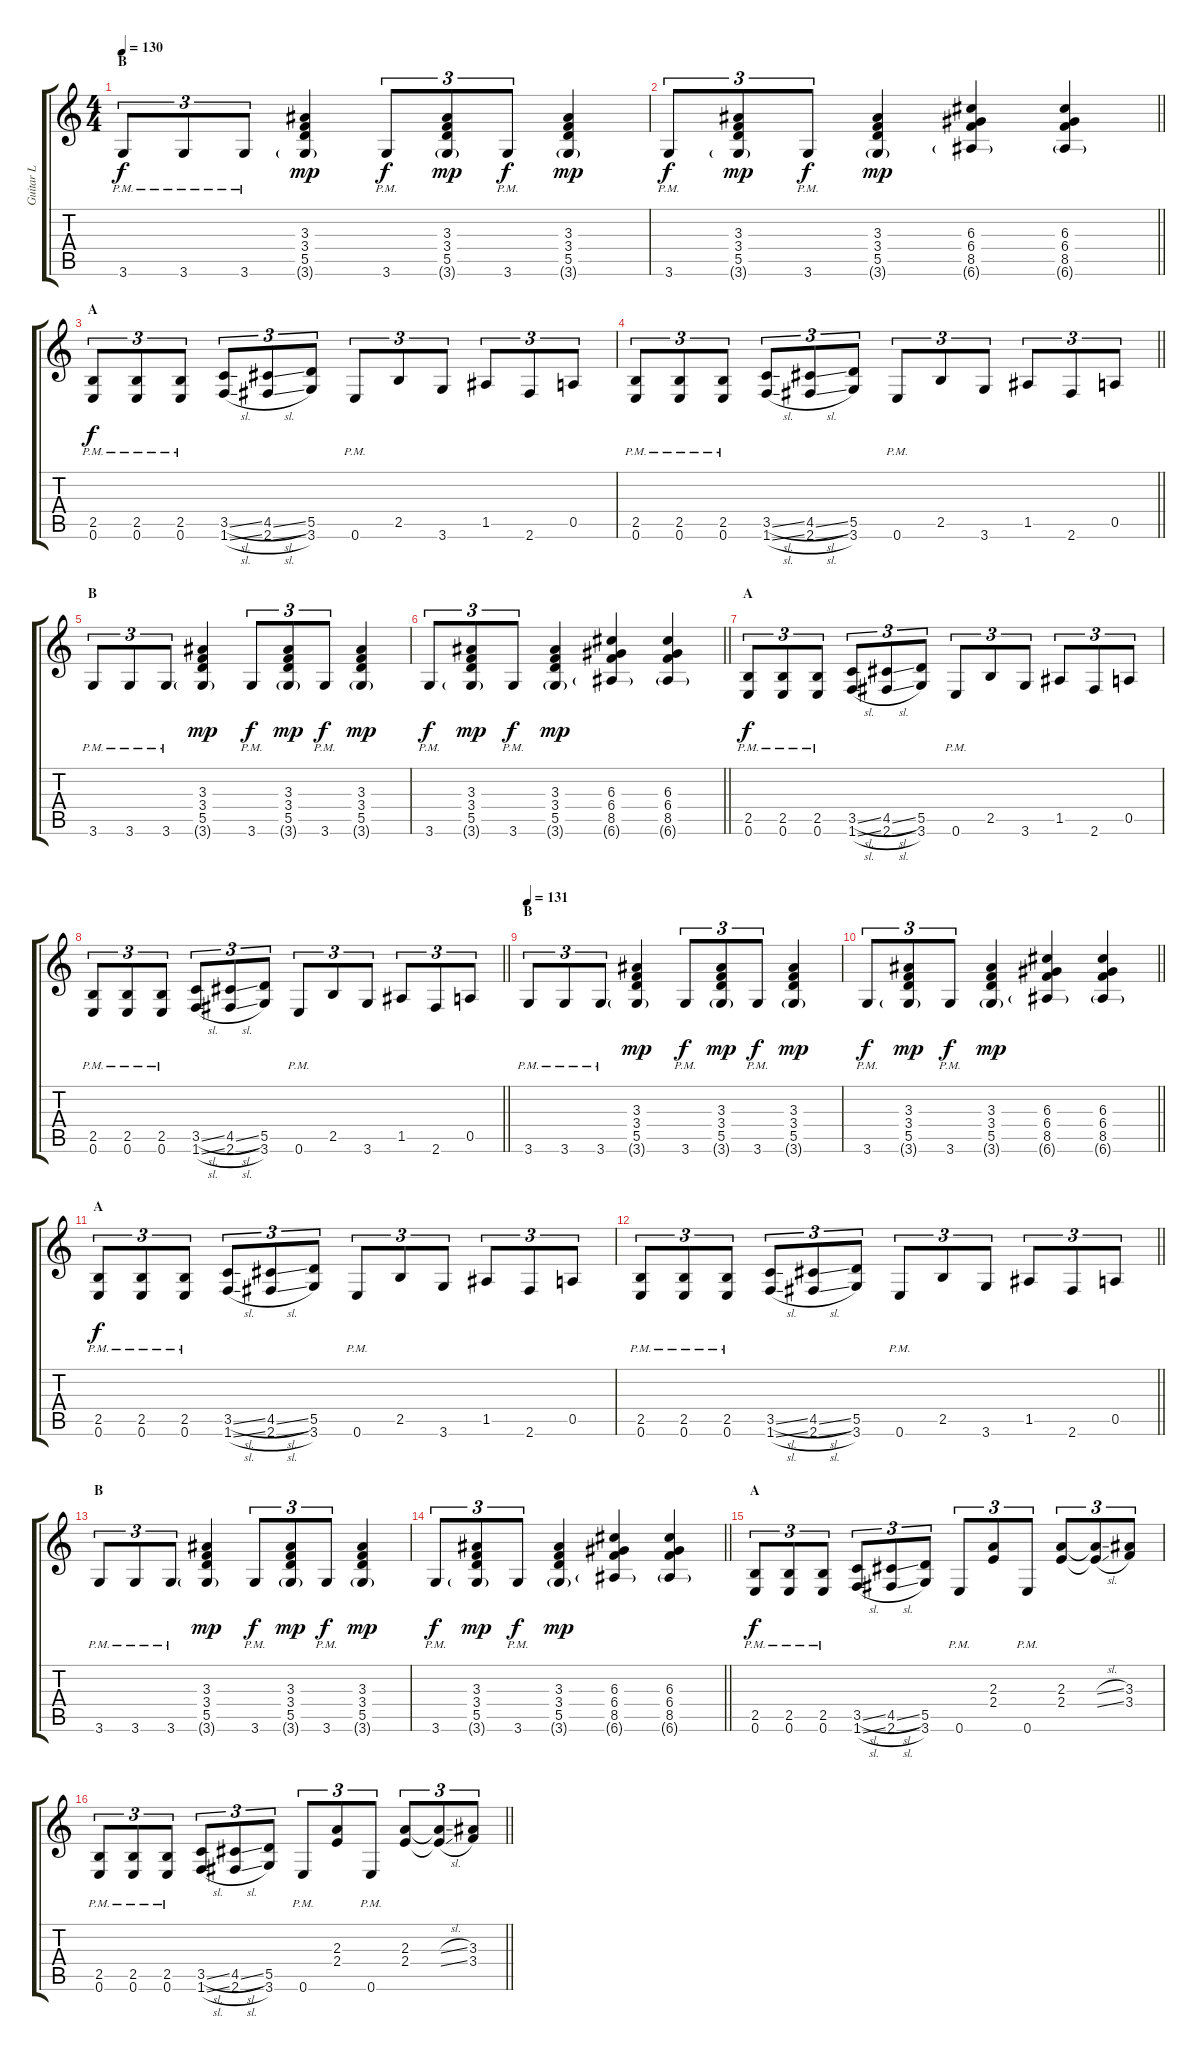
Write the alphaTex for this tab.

\track ("Guitar L" "Guitar L") {instrument overdrivenguitar}
\staff {score tabs}
\tuning (E4 B3 G3 D3 A2 E2) {hide}
\ts (4 4)
\section ("" "B")
\tempo 130
\clef g2
\ks c
3.6{pm}.8{tu (3 2) dy f} 3.6{pm}.8{tu (3 2)} 3.6{pm}.8{tu (3 2)} (3.3 3.4 5.5 3.6{g}).4{dy mp} 3.6{pm}.8{tu (3 2) dy f} (3.3 3.4 5.5 3.6{g}).8{tu (3 2) dy mp} 3.6{pm}.8{tu (3 2) dy f} (3.3 3.4 5.5 3.6{g}).4{dy mp} |
\barLineRight lightlight
3.6{pm}.8{tu (3 2) dy f} (3.3 3.4 5.5 3.6{g}).8{tu (3 2) dy mp} 3.6{pm}.8{tu (3 2) dy f} (3.3 3.4 5.5 3.6{g}).4{dy mp} (6.3 6.4 8.5 6.6{g}).4 (6.3 6.4 8.5 6.6{g}).4 |
\section ("" "A")
(2.5{pm} 0.6{pm}).8{tu (3 2) dy f} (2.5{pm} 0.6{pm}).8{tu (3 2)} (2.5{pm} 0.6{pm}).8{tu (3 2)} (3.5{sl} 1.6{sl}).8{tu (3 2)} (4.5{sl} 2.6{sl}).8{tu (3 2)} (5.5 3.6).8{tu (3 2)} 0.6{pm}.8{tu (3 2)} 2.5.8{tu (3 2)} 3.6.8{tu (3 2)} 1.5.8{tu (3 2)} 2.6.8{tu (3 2)} 0.5.8{tu (3 2)} |
\barLineRight lightlight
(2.5{pm} 0.6{pm}).8{tu (3 2)} (2.5{pm} 0.6{pm}).8{tu (3 2)} (2.5{pm} 0.6{pm}).8{tu (3 2)} (3.5{sl} 1.6{sl}).8{tu (3 2)} (4.5{sl} 2.6{sl}).8{tu (3 2)} (5.5 3.6).8{tu (3 2)} 0.6{pm}.8{tu (3 2)} 2.5.8{tu (3 2)} 3.6.8{tu (3 2)} 1.5.8{tu (3 2)} 2.6.8{tu (3 2)} 0.5.8{tu (3 2)} |
\section ("" "B")
3.6{pm}.8{tu (3 2)} 3.6{pm}.8{tu (3 2)} 3.6{pm}.8{tu (3 2)} (3.3 3.4 5.5 3.6{g}).4{dy mp} 3.6{pm}.8{tu (3 2) dy f} (3.3 3.4 5.5 3.6{g}).8{tu (3 2) dy mp} 3.6{pm}.8{tu (3 2) dy f} (3.3 3.4 5.5 3.6{g}).4{dy mp} |
\barLineRight lightlight
3.6{pm}.8{tu (3 2) dy f} (3.3 3.4 5.5 3.6{g}).8{tu (3 2) dy mp} 3.6{pm}.8{tu (3 2) dy f} (3.3 3.4 5.5 3.6{g}).4{dy mp} (6.3 6.4 8.5 6.6{g}).4 (6.3 6.4 8.5 6.6{g}).4 |
\section ("" "A")
(2.5{pm} 0.6{pm}).8{tu (3 2) dy f} (2.5{pm} 0.6{pm}).8{tu (3 2)} (2.5{pm} 0.6{pm}).8{tu (3 2)} (3.5{sl} 1.6{sl}).8{tu (3 2)} (4.5{sl} 2.6{sl}).8{tu (3 2)} (5.5 3.6).8{tu (3 2)} 0.6{pm}.8{tu (3 2)} 2.5.8{tu (3 2)} 3.6.8{tu (3 2)} 1.5.8{tu (3 2)} 2.6.8{tu (3 2)} 0.5.8{tu (3 2)} |
\barLineRight lightlight
(2.5{pm} 0.6{pm}).8{tu (3 2)} (2.5{pm} 0.6{pm}).8{tu (3 2)} (2.5{pm} 0.6{pm}).8{tu (3 2)} (3.5{sl} 1.6{sl}).8{tu (3 2)} (4.5{sl} 2.6{sl}).8{tu (3 2)} (5.5 3.6).8{tu (3 2)} 0.6{pm}.8{tu (3 2)} 2.5.8{tu (3 2)} 3.6.8{tu (3 2)} 1.5.8{tu (3 2)} 2.6.8{tu (3 2)} 0.5.8{tu (3 2)} |
\section ("" "B")
\tempo 131
3.6{pm}.8{tu (3 2)} 3.6{pm}.8{tu (3 2)} 3.6{pm}.8{tu (3 2)} (3.3 3.4 5.5 3.6{g}).4{dy mp} 3.6{pm}.8{tu (3 2) dy f} (3.3 3.4 5.5 3.6{g}).8{tu (3 2) dy mp} 3.6{pm}.8{tu (3 2) dy f} (3.3 3.4 5.5 3.6{g}).4{dy mp} |
\barLineRight lightlight
3.6{pm}.8{tu (3 2) dy f} (3.3 3.4 5.5 3.6{g}).8{tu (3 2) dy mp} 3.6{pm}.8{tu (3 2) dy f} (3.3 3.4 5.5 3.6{g}).4{dy mp} (6.3 6.4 8.5 6.6{g}).4 (6.3 6.4 8.5 6.6{g}).4 |
\section ("" "A")
(2.5{pm} 0.6{pm}).8{tu (3 2) dy f} (2.5{pm} 0.6{pm}).8{tu (3 2)} (2.5{pm} 0.6{pm}).8{tu (3 2)} (3.5{sl} 1.6{sl}).8{tu (3 2)} (4.5{sl} 2.6{sl}).8{tu (3 2)} (5.5 3.6).8{tu (3 2)} 0.6{pm}.8{tu (3 2)} 2.5.8{tu (3 2)} 3.6.8{tu (3 2)} 1.5.8{tu (3 2)} 2.6.8{tu (3 2)} 0.5.8{tu (3 2)} |
\barLineRight lightlight
(2.5{pm} 0.6{pm}).8{tu (3 2)} (2.5{pm} 0.6{pm}).8{tu (3 2)} (2.5{pm} 0.6{pm}).8{tu (3 2)} (3.5{sl} 1.6{sl}).8{tu (3 2)} (4.5{sl} 2.6{sl}).8{tu (3 2)} (5.5 3.6).8{tu (3 2)} 0.6{pm}.8{tu (3 2)} 2.5.8{tu (3 2)} 3.6.8{tu (3 2)} 1.5.8{tu (3 2)} 2.6.8{tu (3 2)} 0.5.8{tu (3 2)} |
\section ("" "B")
3.6{pm}.8{tu (3 2)} 3.6{pm}.8{tu (3 2)} 3.6{pm}.8{tu (3 2)} (3.3 3.4 5.5 3.6{g}).4{dy mp} 3.6{pm}.8{tu (3 2) dy f} (3.3 3.4 5.5 3.6{g}).8{tu (3 2) dy mp} 3.6{pm}.8{tu (3 2) dy f} (3.3 3.4 5.5 3.6{g}).4{dy mp} |
\barLineRight lightlight
3.6{pm}.8{tu (3 2) dy f} (3.3 3.4 5.5 3.6{g}).8{tu (3 2) dy mp} 3.6{pm}.8{tu (3 2) dy f} (3.3 3.4 5.5 3.6{g}).4{dy mp} (6.3 6.4 8.5 6.6{g}).4 (6.3 6.4 8.5 6.6{g}).4 |
\section ("" "A")
(2.5{pm} 0.6{pm}).8{tu (3 2) dy f} (2.5{pm} 0.6{pm}).8{tu (3 2)} (2.5{pm} 0.6{pm}).8{tu (3 2)} (3.5{sl} 1.6{sl}).8{tu (3 2)} (4.5{sl} 2.6{sl}).8{tu (3 2)} (5.5 3.6).8{tu (3 2)} 0.6{pm}.8{tu (3 2)} (2.3 2.4).8{tu (3 2)} 0.6{pm}.8{tu (3 2)} (2.3 2.4).8{tu (3 2)} (2.3{sl t} 2.4{sl t}).8{tu (3 2)} (3.3 3.4).8{tu (3 2)} |
\barLineRight lightlight
(2.5{pm} 0.6{pm}).8{tu (3 2)} (2.5{pm} 0.6{pm}).8{tu (3 2)} (2.5{pm} 0.6{pm}).8{tu (3 2)} (3.5{sl} 1.6{sl}).8{tu (3 2)} (4.5{sl} 2.6{sl}).8{tu (3 2)} (5.5 3.6).8{tu (3 2)} 0.6{pm}.8{tu (3 2)} (2.3 2.4).8{tu (3 2)} 0.6{pm}.8{tu (3 2)} (2.3 2.4).8{tu (3 2)} (2.3{sl t} 2.4{sl t}).8{tu (3 2)} (3.3 3.4).8{tu (3 2)}
